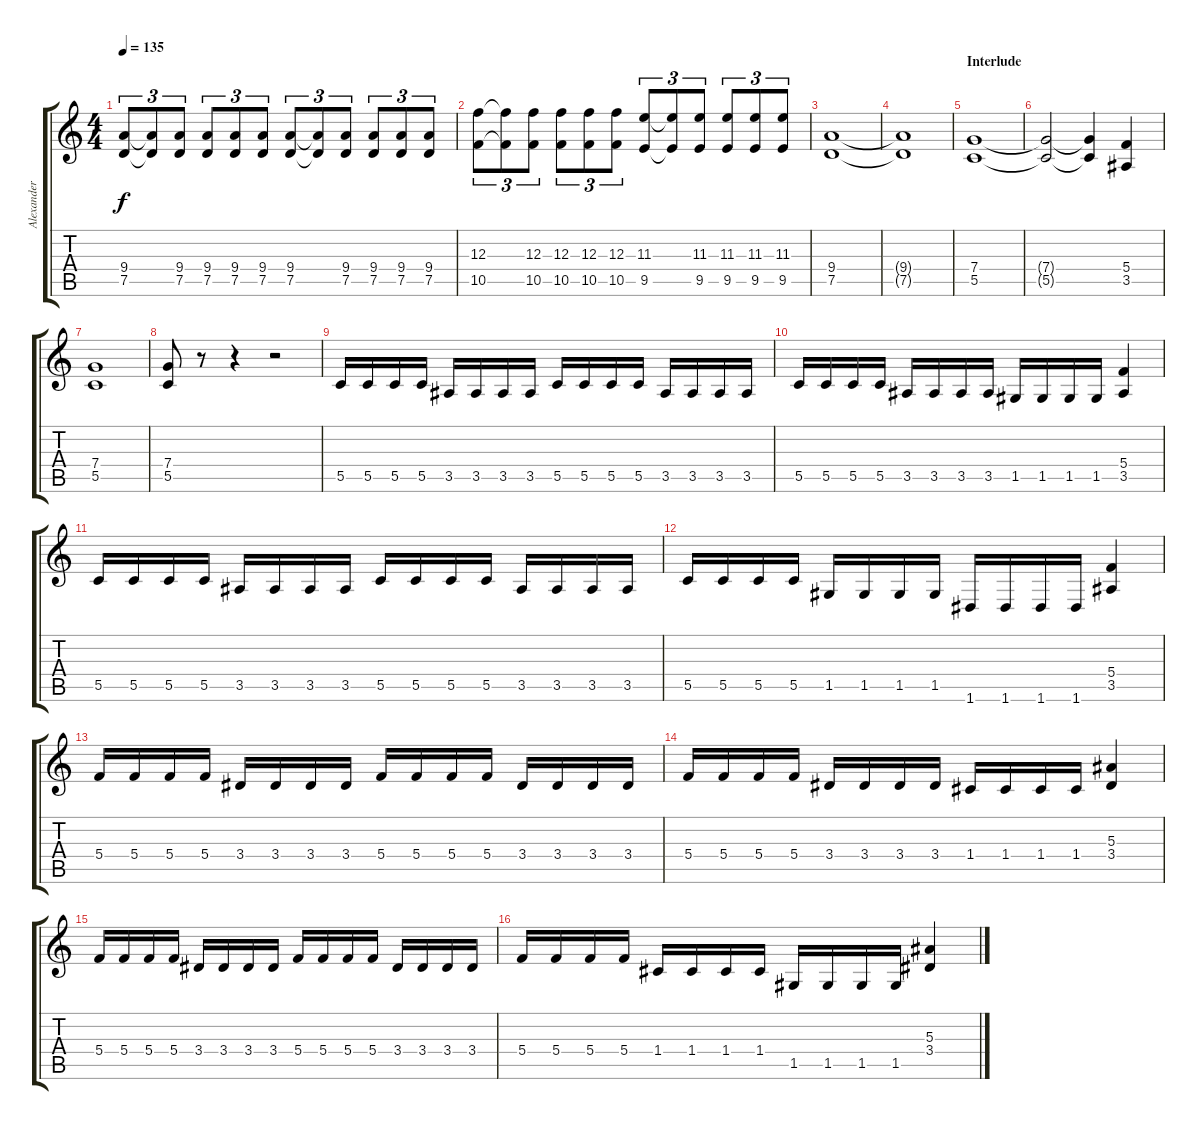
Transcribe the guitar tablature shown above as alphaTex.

\track ("Alexander Kuoppala" "Alexander ") {instrument distortionguitar}
\staff {score tabs}
\tuning (D4 A3 F3 C3 G2 D2) {hide}
\ts (4 4)
\tempo 135
\clef g2
\ks c
(9.4 7.5).8{tu (3 2) dy f} (9.4{t} 7.5{t}).8{tu (3 2)} (9.4 7.5).8{tu (3 2)} (9.4 7.5).8{tu (3 2)} (9.4 7.5).8{tu (3 2)} (9.4 7.5).8{tu (3 2)} (9.4 7.5).8{tu (3 2)} (9.4{t} 7.5{t}).8{tu (3 2)} (9.4 7.5).8{tu (3 2)} (9.4 7.5).8{tu (3 2)} (9.4 7.5).8{tu (3 2)} (9.4 7.5).8{tu (3 2)} |
(12.3 10.5).8{tu (3 2)} (12.3{t} 10.5{t}).8{tu (3 2)} (12.3 10.5).8{tu (3 2)} (12.3 10.5).8{tu (3 2)} (12.3 10.5).8{tu (3 2)} (12.3 10.5).8{tu (3 2)} (11.3 9.5).8{tu (3 2)} (11.3{t} 9.5{t}).8{tu (3 2)} (11.3 9.5).8{tu (3 2)} (11.3 9.5).8{tu (3 2)} (11.3 9.5).8{tu (3 2)} (11.3 9.5).8{tu (3 2)} |
(9.4 7.5).1 |
(9.4{t} 7.5{t}).1 |
\section ("" "Interlude")
(7.4 5.5).1 |
(7.4{t} 5.5{t}).2 (7.4{t} 5.5{t}).4 (5.4 3.5).4 |
(7.4 5.5).1 |
(7.4 5.5).8 r.8 r.4 r.2 |
5.5.16 5.5.16 5.5.16 5.5.16 3.5.16 3.5.16 3.5.16 3.5.16 5.5.16 5.5.16 5.5.16 5.5.16 3.5.16 3.5.16 3.5.16 3.5.16 |
5.5.16 5.5.16 5.5.16 5.5.16 3.5.16 3.5.16 3.5.16 3.5.16 1.5.16 1.5.16 1.5.16 1.5.16 (5.4 3.5).4 |
5.5.16 5.5.16 5.5.16 5.5.16 3.5.16 3.5.16 3.5.16 3.5.16 5.5.16 5.5.16 5.5.16 5.5.16 3.5.16 3.5.16 3.5.16 3.5.16 |
5.5.16 5.5.16 5.5.16 5.5.16 1.5.16 1.5.16 1.5.16 1.5.16 1.6.16 1.6.16 1.6.16 1.6.16 (5.4 3.5).4 |
5.4.16 5.4.16 5.4.16 5.4.16 3.4.16 3.4.16 3.4.16 3.4.16 5.4.16 5.4.16 5.4.16 5.4.16 3.4.16 3.4.16 3.4.16 3.4.16 |
5.4.16 5.4.16 5.4.16 5.4.16 3.4.16 3.4.16 3.4.16 3.4.16 1.4.16 1.4.16 1.4.16 1.4.16 (5.3 3.4).4 |
5.4.16 5.4.16 5.4.16 5.4.16 3.4.16 3.4.16 3.4.16 3.4.16 5.4.16 5.4.16 5.4.16 5.4.16 3.4.16 3.4.16 3.4.16 3.4.16 |
5.4.16 5.4.16 5.4.16 5.4.16 1.4.16 1.4.16 1.4.16 1.4.16 1.5.16 1.5.16 1.5.16 1.5.16 (5.3 3.4).4
